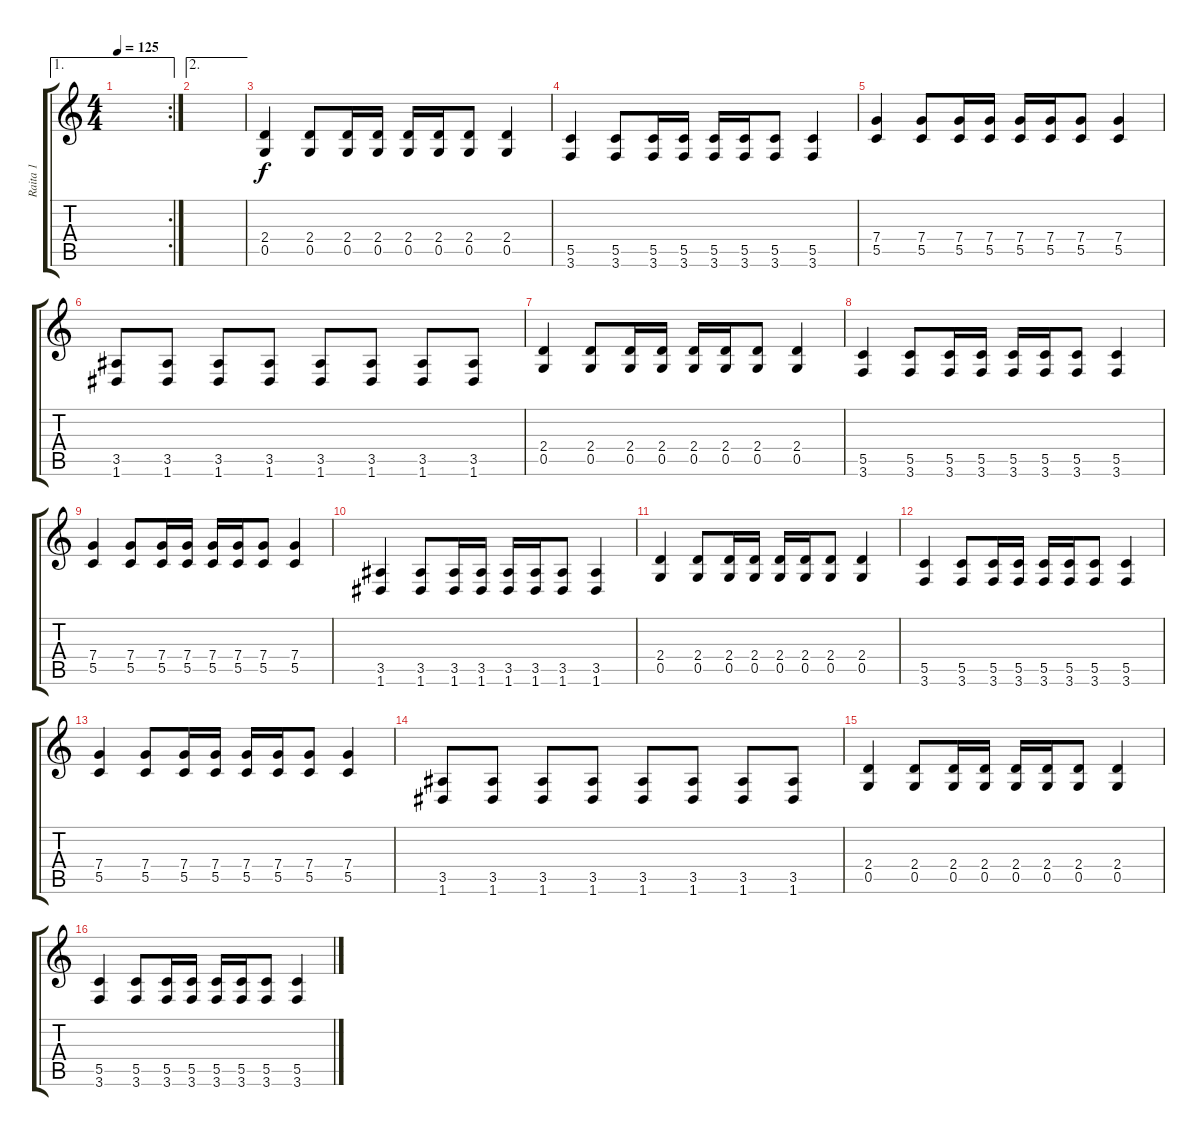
\track ("Raita 1" "Raita 1") {instrument distortionguitar}
\staff {score tabs}
\tuning (D4 A3 F3 C3 G2 D2) {hide}
\ae 1
\rc 2
\ts (4 4)
\tempo 125
\clef g2
\ks c
|
\ae 2
|
(2.4 0.5).4{instrument distortionguitar} (2.4 0.5).8 (2.4 0.5).16 (2.4 0.5).16 (2.4 0.5).16 (2.4 0.5).16 (2.4 0.5).8 (2.4 0.5).4 |
(5.5 3.6).4 (5.5 3.6).8 (5.5 3.6).16 (5.5 3.6).16 (5.5 3.6).16 (5.5 3.6).16 (5.5 3.6).8 (5.5 3.6).4 |
(7.4 5.5).4 (7.4 5.5).8 (7.4 5.5).16 (7.4 5.5).16 (7.4 5.5).16 (7.4 5.5).16 (7.4 5.5).8 (7.4 5.5).4 |
(3.5 1.6).8 (3.5 1.6).8 (3.5 1.6).8 (3.5 1.6).8 (3.5 1.6).8 (3.5 1.6).8 (3.5 1.6).8 (3.5 1.6).8 |
(2.4 0.5).4{instrument distortionguitar} (2.4 0.5).8 (2.4 0.5).16 (2.4 0.5).16 (2.4 0.5).16 (2.4 0.5).16 (2.4 0.5).8 (2.4 0.5).4 |
(5.5 3.6).4 (5.5 3.6).8 (5.5 3.6).16 (5.5 3.6).16 (5.5 3.6).16 (5.5 3.6).16 (5.5 3.6).8 (5.5 3.6).4 |
(7.4 5.5).4 (7.4 5.5).8 (7.4 5.5).16 (7.4 5.5).16 (7.4 5.5).16 (7.4 5.5).16 (7.4 5.5).8 (7.4 5.5).4 |
(3.5 1.6).4 (3.5 1.6).8 (3.5 1.6).16 (3.5 1.6).16 (3.5 1.6).16 (3.5 1.6).16 (3.5 1.6).8 (3.5 1.6).4 |
(2.4 0.5).4{instrument distortionguitar} (2.4 0.5).8 (2.4 0.5).16 (2.4 0.5).16 (2.4 0.5).16 (2.4 0.5).16 (2.4 0.5).8 (2.4 0.5).4 |
(5.5 3.6).4 (5.5 3.6).8 (5.5 3.6).16 (5.5 3.6).16 (5.5 3.6).16 (5.5 3.6).16 (5.5 3.6).8 (5.5 3.6).4 |
(7.4 5.5).4 (7.4 5.5).8 (7.4 5.5).16 (7.4 5.5).16 (7.4 5.5).16 (7.4 5.5).16 (7.4 5.5).8 (7.4 5.5).4 |
(3.5 1.6).8 (3.5 1.6).8 (3.5 1.6).8 (3.5 1.6).8 (3.5 1.6).8 (3.5 1.6).8 (3.5 1.6).8 (3.5 1.6).8 |
(2.4 0.5).4{instrument distortionguitar} (2.4 0.5).8 (2.4 0.5).16 (2.4 0.5).16 (2.4 0.5).16 (2.4 0.5).16 (2.4 0.5).8 (2.4 0.5).4 |
(5.5 3.6).4 (5.5 3.6).8 (5.5 3.6).16 (5.5 3.6).16 (5.5 3.6).16 (5.5 3.6).16 (5.5 3.6).8 (5.5 3.6).4
